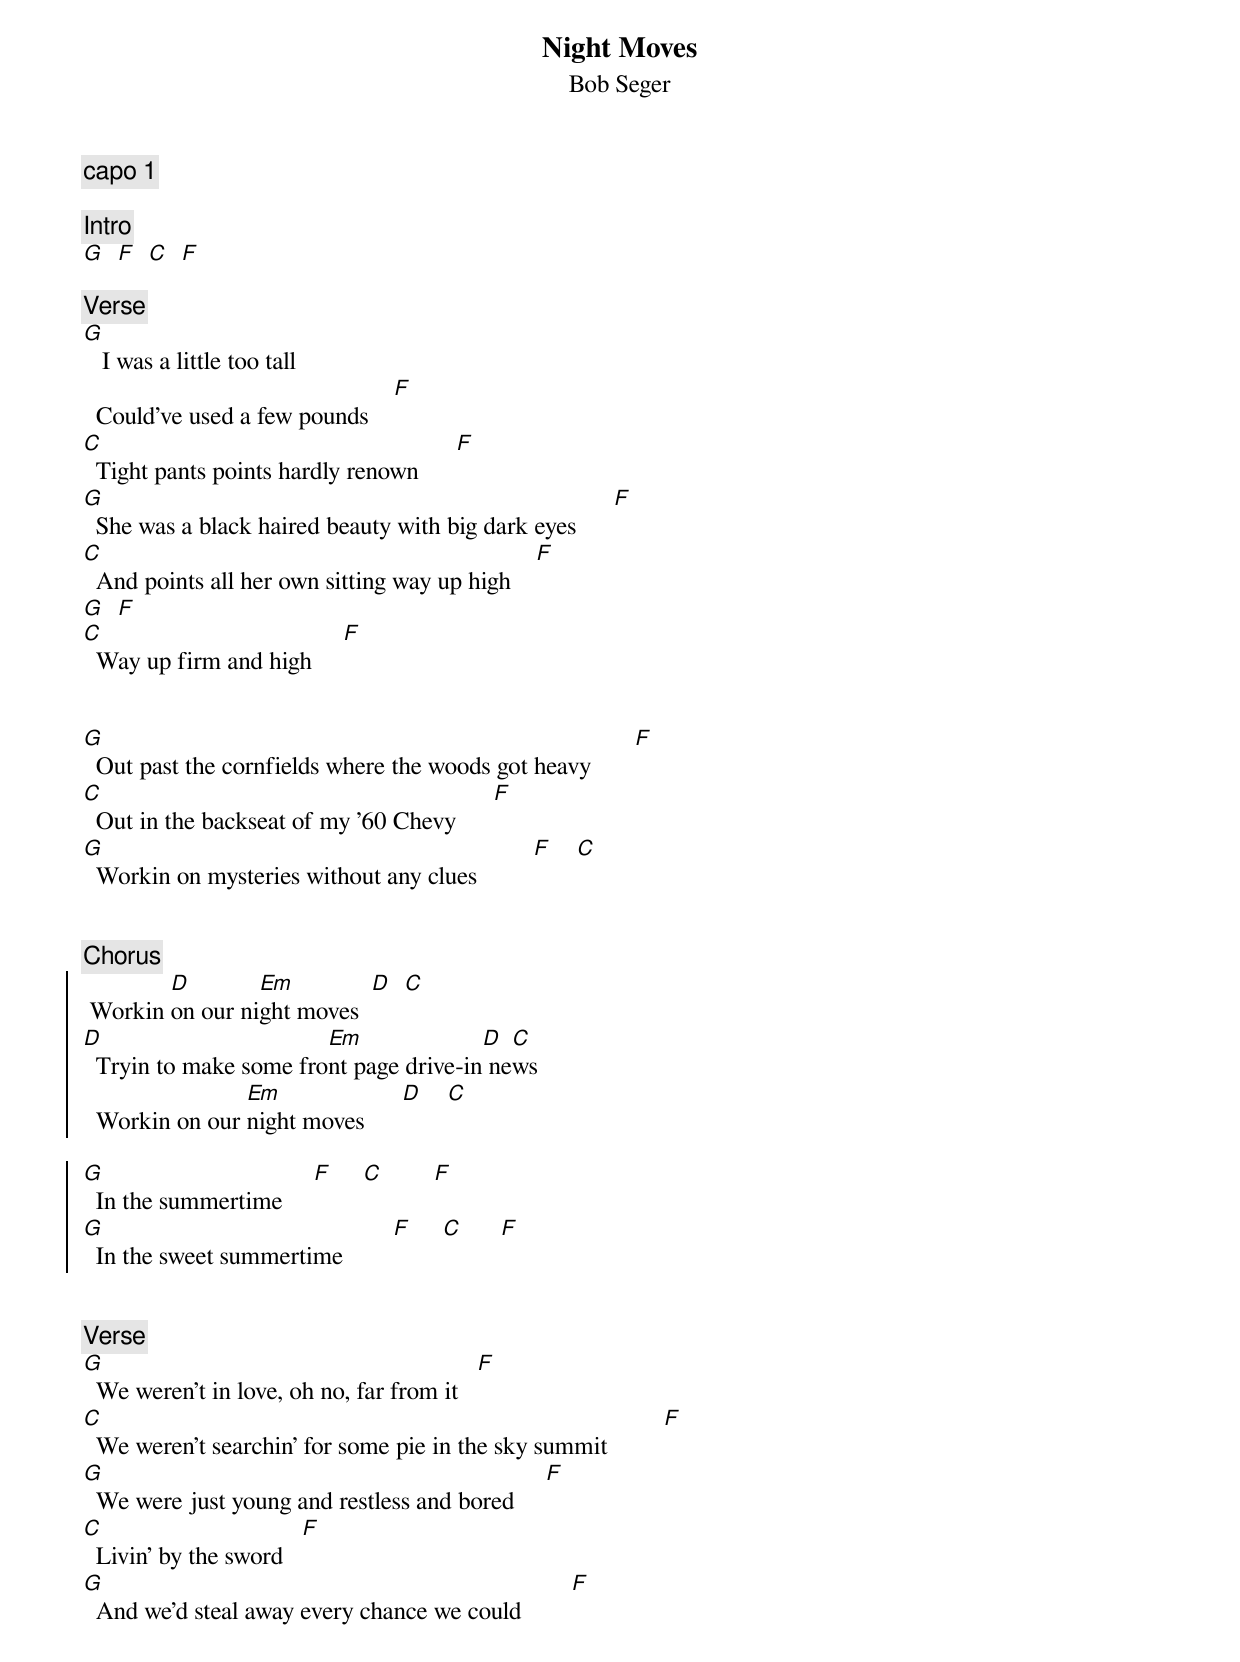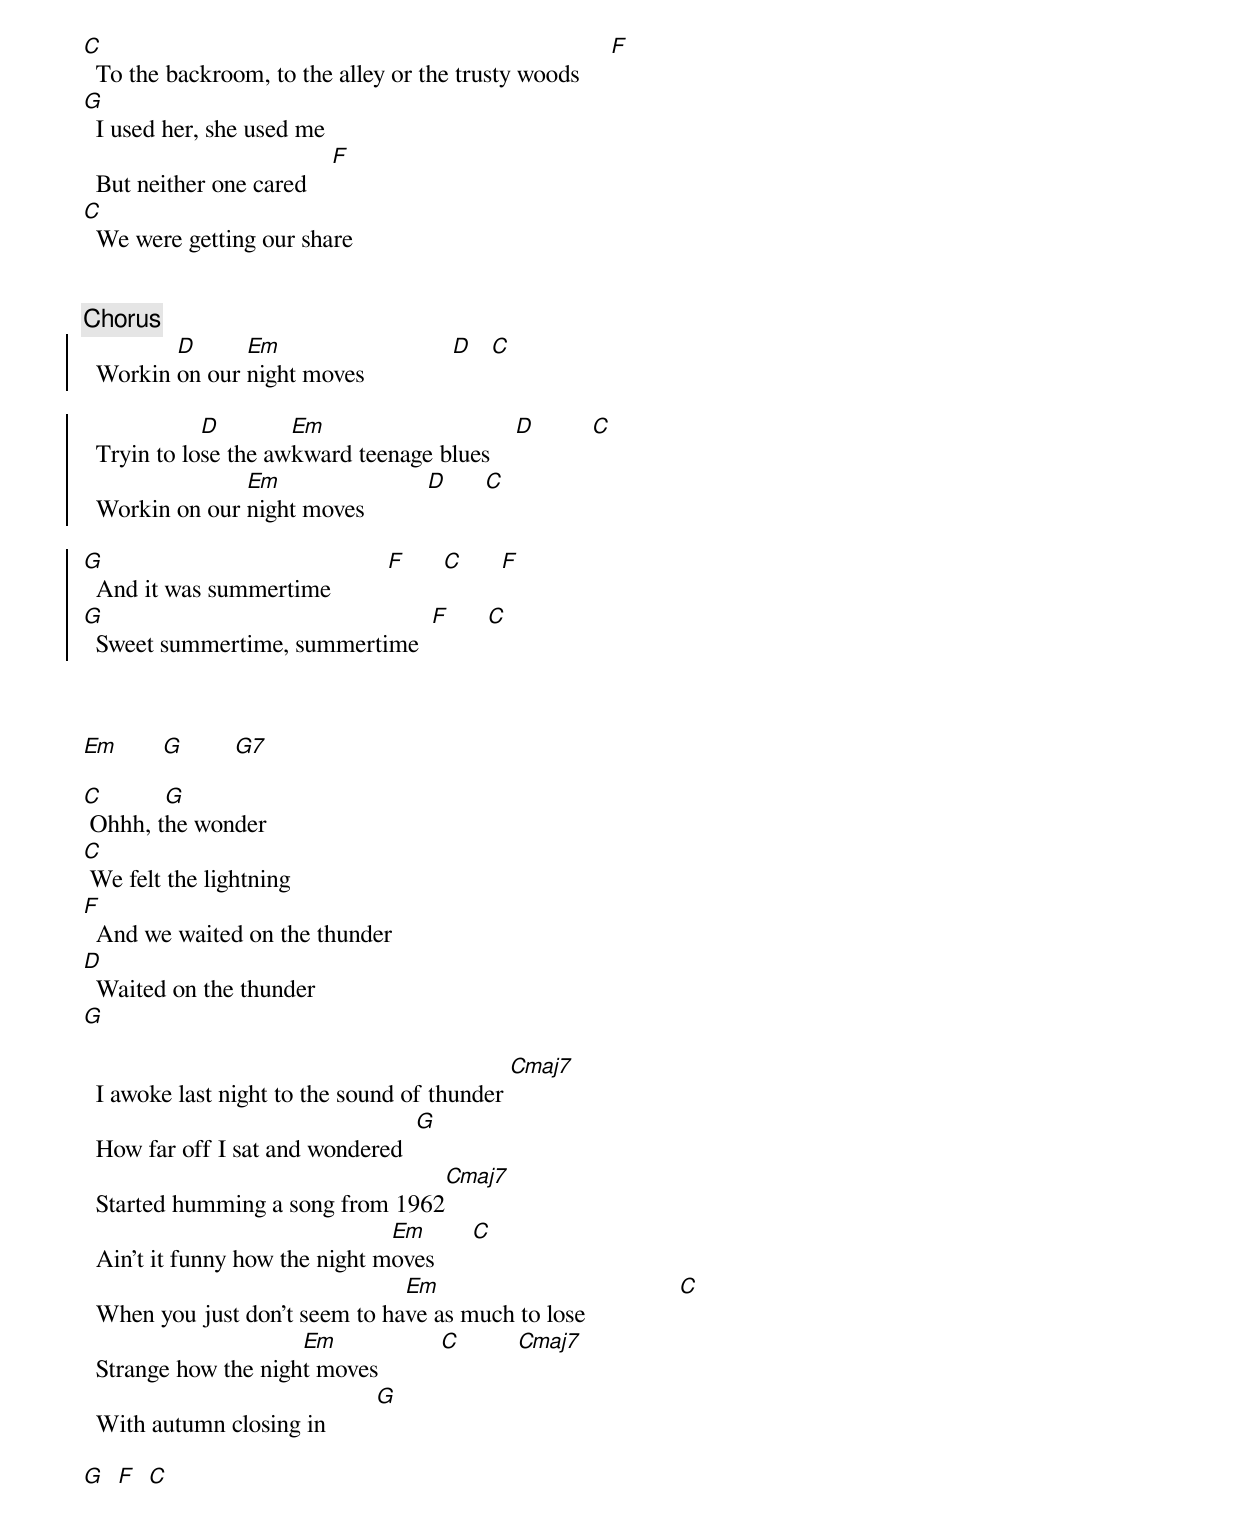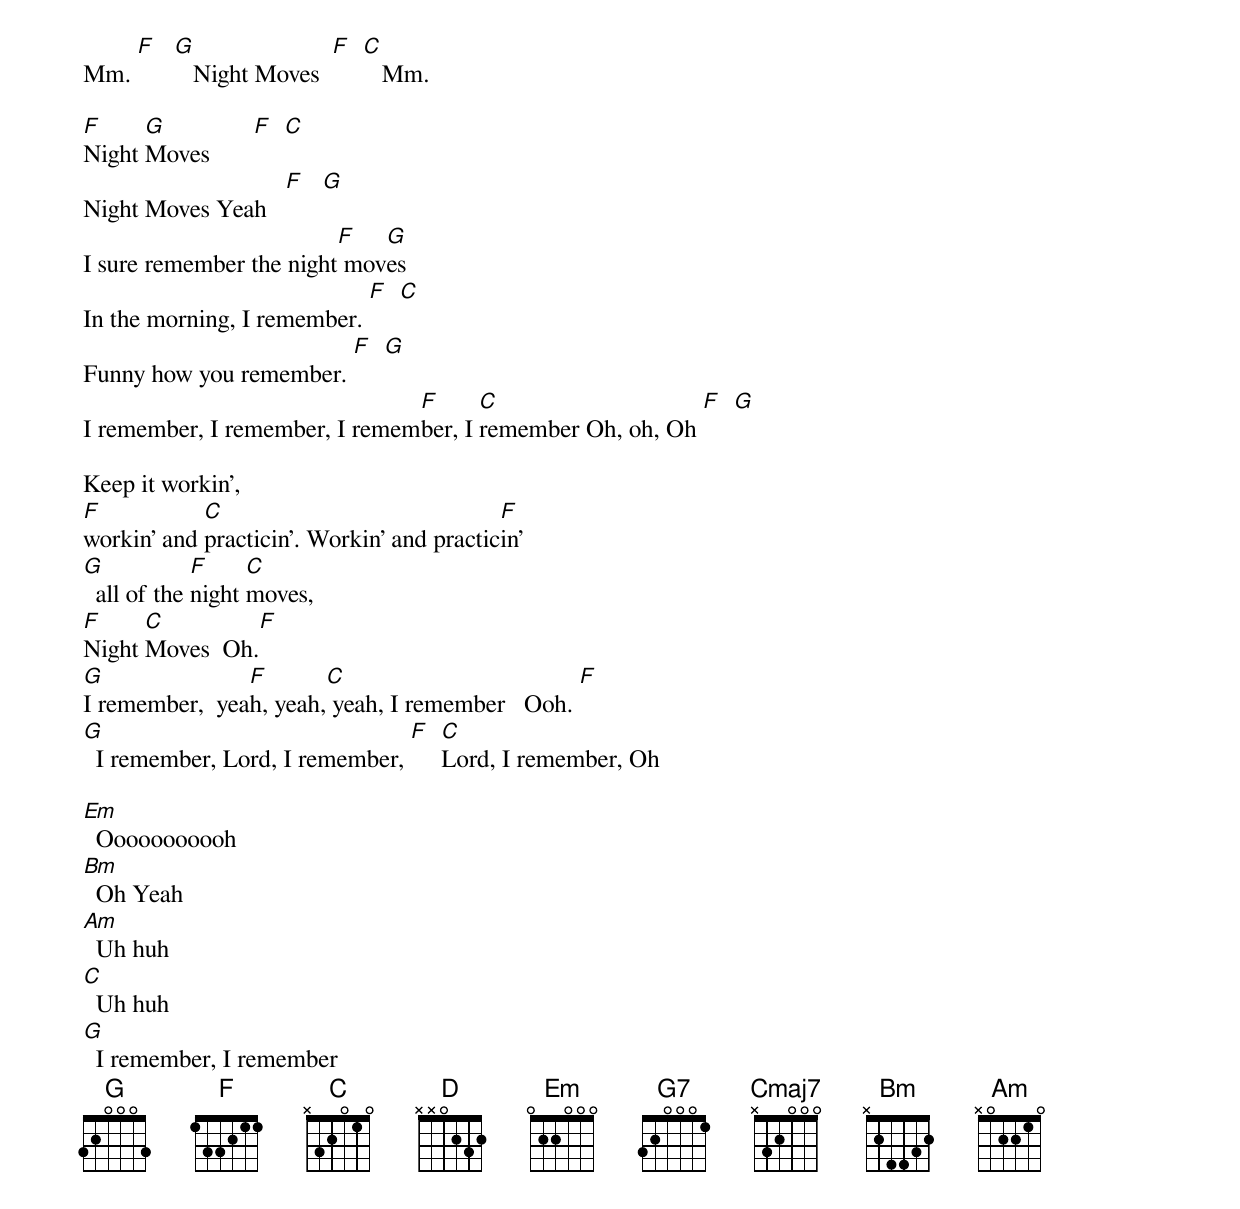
{t:Night Moves }
{st:Bob Seger}

{c:capo 1}

{c:Intro}
[G]  [F]  [C]  [F]

{c:Verse}
[G]   I was a little too tall
  Could've used a few pounds    [F]
[C]  Tight pants points hardly renown      [F]
[G]  She was a black haired beauty with big dark eyes      [F]
[C]  And points all her own sitting way up high    [F]
[G]  [F]
[C]  Way up firm and high     [F]


[G]  Out past the cornfields where the woods got heavy       [F]
[C]  Out in the backseat of my '60 Chevy      [F]
[G]  Workin on mysteries without any clues         [F]    [C]


{c:Chorus}
{soc}
 Workin [D]on our ni[Em]ght moves  [D]  [C]
[D]  Tryin to make some fro[Em]nt page drive-in[D] ne[C]ws
  Workin on our [Em]night moves      [D]    [C]

[G]  In the summertime     [F]     [C]        [F]
[G]  In the sweet summertime        [F]     [C]      [F]
{eoc}


{c:Verse}
[G]  We weren't in love, oh no, far from it   [F]
[C]  We weren't searchin' for some pie in the sky summit         [F]
[G]  We were just young and restless and bored     [F]
[C]  Livin' by the sword   [F]
[G]  And we'd steal away every chance we could        [F]
[C]  To the backroom, to the alley or the trusty woods     [F]
[G]  I used her, she used me
  But neither one cared    [F]
[C]  We were getting our share


{c:Chorus}
{soc}
  Workin [D]on our [Em]night moves              [D]   [C]

  Tryin to lo[D]se the aw[Em]kward teenage blues    [D]         [C]
  Workin on our [Em]night moves          [D]      [C]

[G]  And it was summertime         [F]      [C]      [F]
[G]  Sweet summertime, summertime  [F]      [C]
{eoc}



[Em]       [G]        [G7]

[C] Ohhh, t[G]he wonder
[C] We felt the lightning
[F]  And we waited on the thunder
[D]  Waited on the thunder
[G]

  I awoke last night to the sound of thunder [Cmaj7]
  How far off I sat and wondered  [G]
  Started humming a song from 1962[Cmaj7]
  Ain't it funny how the night m[Em]oves      [C]
  When you just don't seem to ha[Em]ve as much to lose               [C]
  Strange how the nigh[Em]t moves          [C]         [Cmaj7]
  With autumn closing in        [G]

[G]  [F]  [C]
Mm. [F]   [G]   Night Moves  [F]  [C]   Mm.

[F]Night [G]Moves       [F]  [C]
Night Moves Yeah   [F]   [G]
I sure remember the night[F] mov[G]es
In the morning, I remember. [F]  [C]
Funny how you remember. [F]  [G]
I remember, I remember, I remem[F]ber, I [C]remember Oh, oh, Oh [F]  [G]

Keep it workin',
[F]workin' and [C]practicin'. Workin' and practic[F]in'
[G]  all of the [F]night [C]moves,
[F]Night [C]Moves  Oh.[F]
[G]I remember,  yea[F]h, yeah,[C] yeah, I remember   Ooh. [F]
[G]  I remember, Lord, I remember, [F]  [C]Lord, I remember, Oh

[Em]  Ooooooooooh
[Bm]  Oh Yeah
[Am]  Uh huh
[C]  Uh huh
[G]  I remember, I remember
